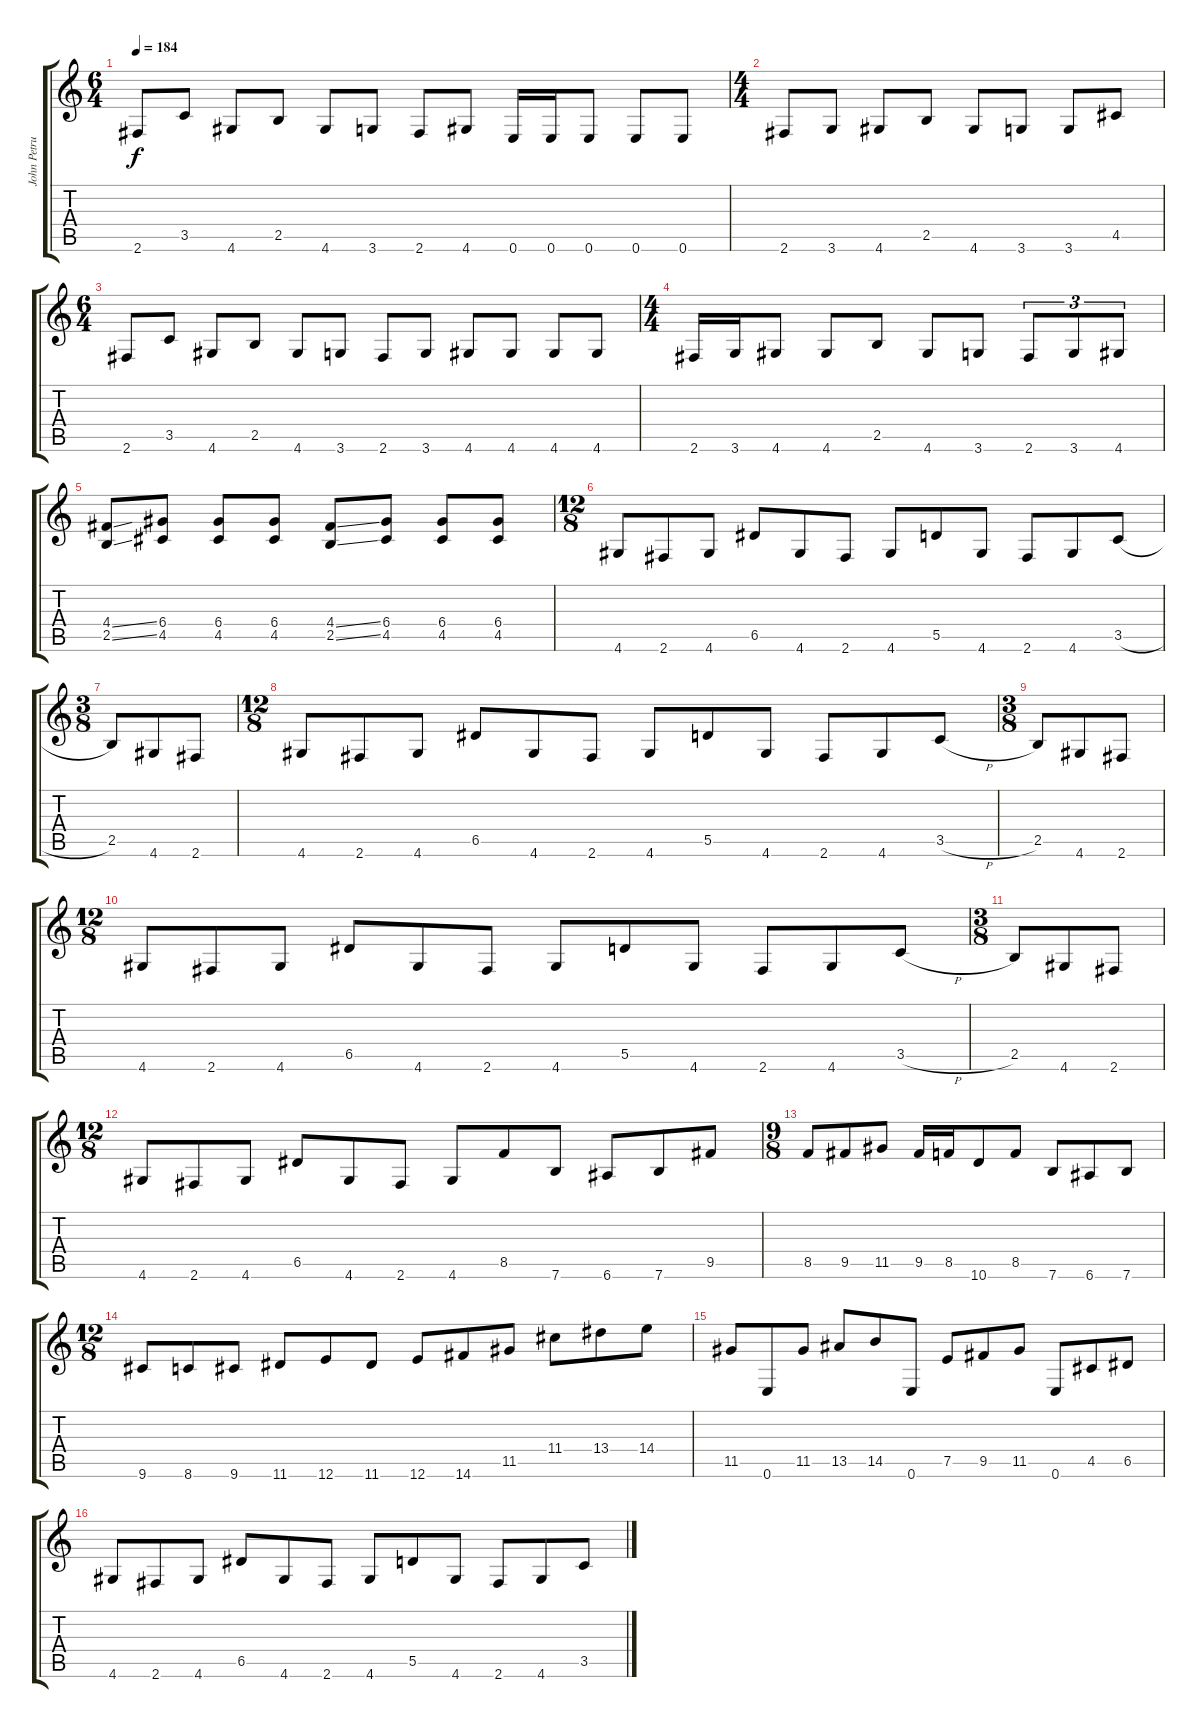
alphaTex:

\track ("John Petrucci - 6 Strings Guitar" "John Petru") {instrument distortionguitar}
\staff {score tabs}
\tuning (E4 B3 G3 D3 A2 E2) {hide}
\ts (6 4)
\tempo 184
\clef g2
\ks c
2.6.8{dy f} 3.5.8 4.6.8 2.5.8 4.6.8 3.6.8 2.6.8 4.6.8 0.6.16 0.6.16 0.6.8 0.6.8 0.6.8 |
\ts (4 4)
2.6.8 3.6.8 4.6.8 2.5.8 4.6.8 3.6.8 3.6.8 4.5.8 |
\ts (6 4)
2.6.8 3.5.8 4.6.8 2.5.8 4.6.8 3.6.8 2.6.8 3.6.8 4.6.8 4.6.8 4.6.8 4.6.8 |
\ts (4 4)
2.6.16 3.6.16 4.6.8 4.6.8 2.5.8 4.6.8 3.6.8 2.6.8{tu (3 2)} 3.6.8{tu (3 2)} 4.6.8{tu (3 2)} |
(4.4{ss} 2.5{ss}).8 (6.4 4.5).8 (6.4 4.5).8 (6.4 4.5).8 (4.4{ss} 2.5{ss}).8 (6.4 4.5).8 (6.4 4.5).8 (6.4 4.5).8 |
\ts (12 8)
4.6.8 2.6.8 4.6.8 6.5.8 4.6.8 2.6.8 4.6.8 5.5.8 4.6.8 2.6.8 4.6.8 3.5{h}.8 |
\ts (3 8)
2.5.8 4.6.8 2.6.8 |
\ts (12 8)
4.6.8 2.6.8 4.6.8 6.5.8 4.6.8 2.6.8 4.6.8 5.5.8 4.6.8 2.6.8 4.6.8 3.5{h}.8 |
\ts (3 8)
2.5.8 4.6.8 2.6.8 |
\ts (12 8)
4.6.8 2.6.8 4.6.8 6.5.8 4.6.8 2.6.8 4.6.8 5.5.8 4.6.8 2.6.8 4.6.8 3.5{h}.8 |
\ts (3 8)
2.5.8 4.6.8 2.6.8 |
\ts (12 8)
4.6.8 2.6.8 4.6.8 6.5.8 4.6.8 2.6.8 4.6.8 8.5.8 7.6.8 6.6.8 7.6.8 9.5.8 |
\ts (9 8)
8.5.8 9.5.8 11.5.8 9.5.16 8.5.16 10.6.8 8.5.8 7.6.8 6.6.8 7.6.8 |
\ts (12 8)
9.6.8 8.6.8 9.6.8 11.6.8 12.6.8 11.6.8 12.6.8 14.6.8 11.5.8 11.4.8 13.4.8 14.4.8 |
11.5.8 0.6.8 11.5.8 13.5.8 14.5.8 0.6.8 7.5.8 9.5.8 11.5.8 0.6.8 4.5.8 6.5.8 |
4.6.8 2.6.8 4.6.8 6.5.8 4.6.8 2.6.8 4.6.8 5.5.8 4.6.8 2.6.8 4.6.8 3.5{h}.8
